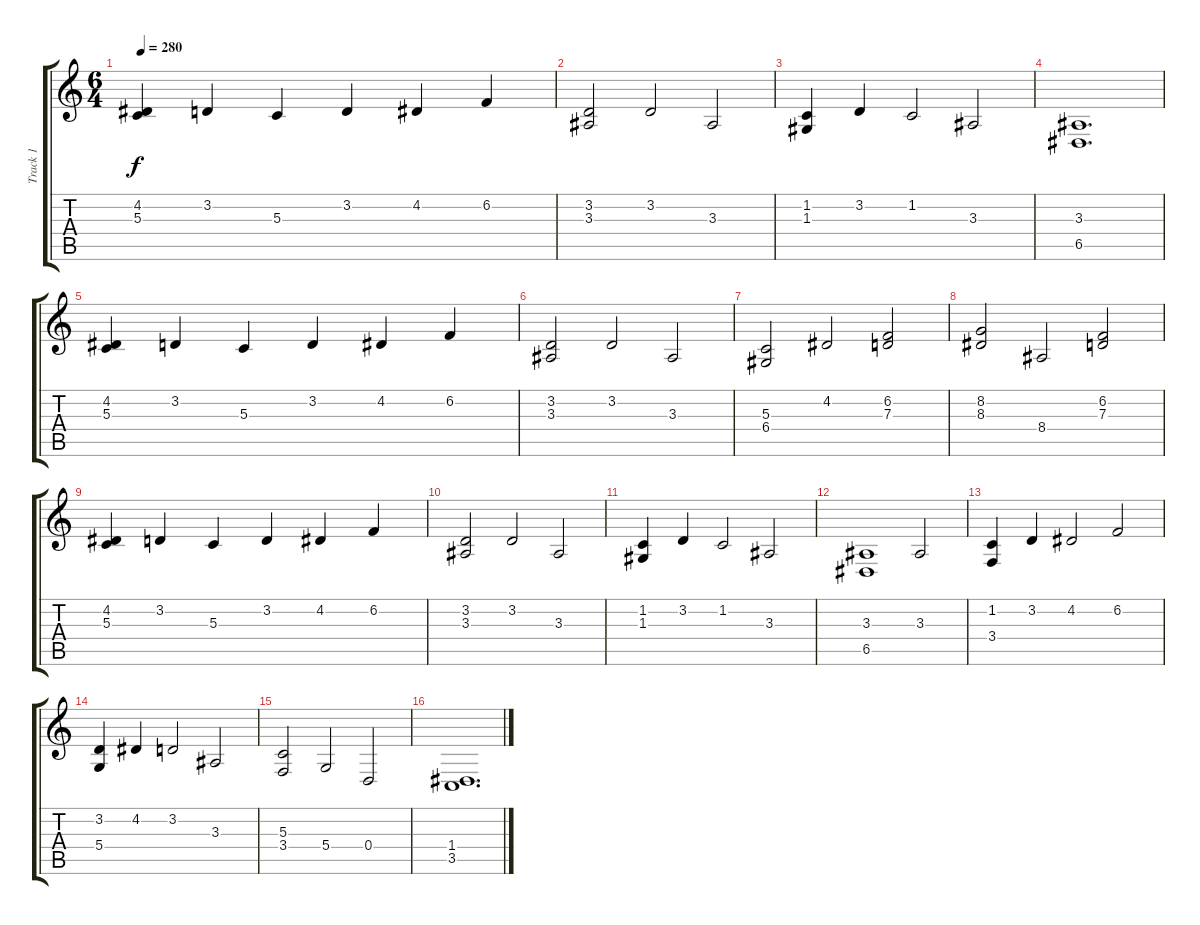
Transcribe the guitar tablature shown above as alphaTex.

\track ("Track 1" "Track 1") {instrument acousticgrandpiano}
\staff {score tabs}
\tuning (E4 B3 G3 D3 A2 E2) {hide}
\ts (6 4)
\tempo 280
\clef g2
\ks c
(4.2 5.3).4{dy f} 3.2.4 5.3.4 3.2.4 4.2.4 6.2.4 |
(3.2 3.3).2 3.2.2 3.3.2 |
(1.2 1.3).4 3.2.4 1.2.2 3.3.2 |
(3.3 6.5).1{d} |
(4.2 5.3).4 3.2.4 5.3.4 3.2.4 4.2.4 6.2.4 |
(3.2 3.3).2 3.2.2 3.3.2 |
(5.3 6.4).2 4.2.2 (6.2 7.3).2 |
(8.2 8.3).2 8.4.2 (6.2 7.3).2 |
(4.2 5.3).4 3.2.4 5.3.4 3.2.4 4.2.4 6.2.4 |
(3.2 3.3).2 3.2.2 3.3.2 |
(1.2 1.3).4 3.2.4 1.2.2 3.3.2 |
(3.3 6.5).1 3.3.2 |
(1.2 3.4).4 3.2.4 4.2.2 6.2.2 |
(3.2 5.4).4 4.2.4 3.2.2 3.3.2 |
(5.3 3.4).2 5.4.2 0.4.2 |
(1.4 3.5).1{d}
